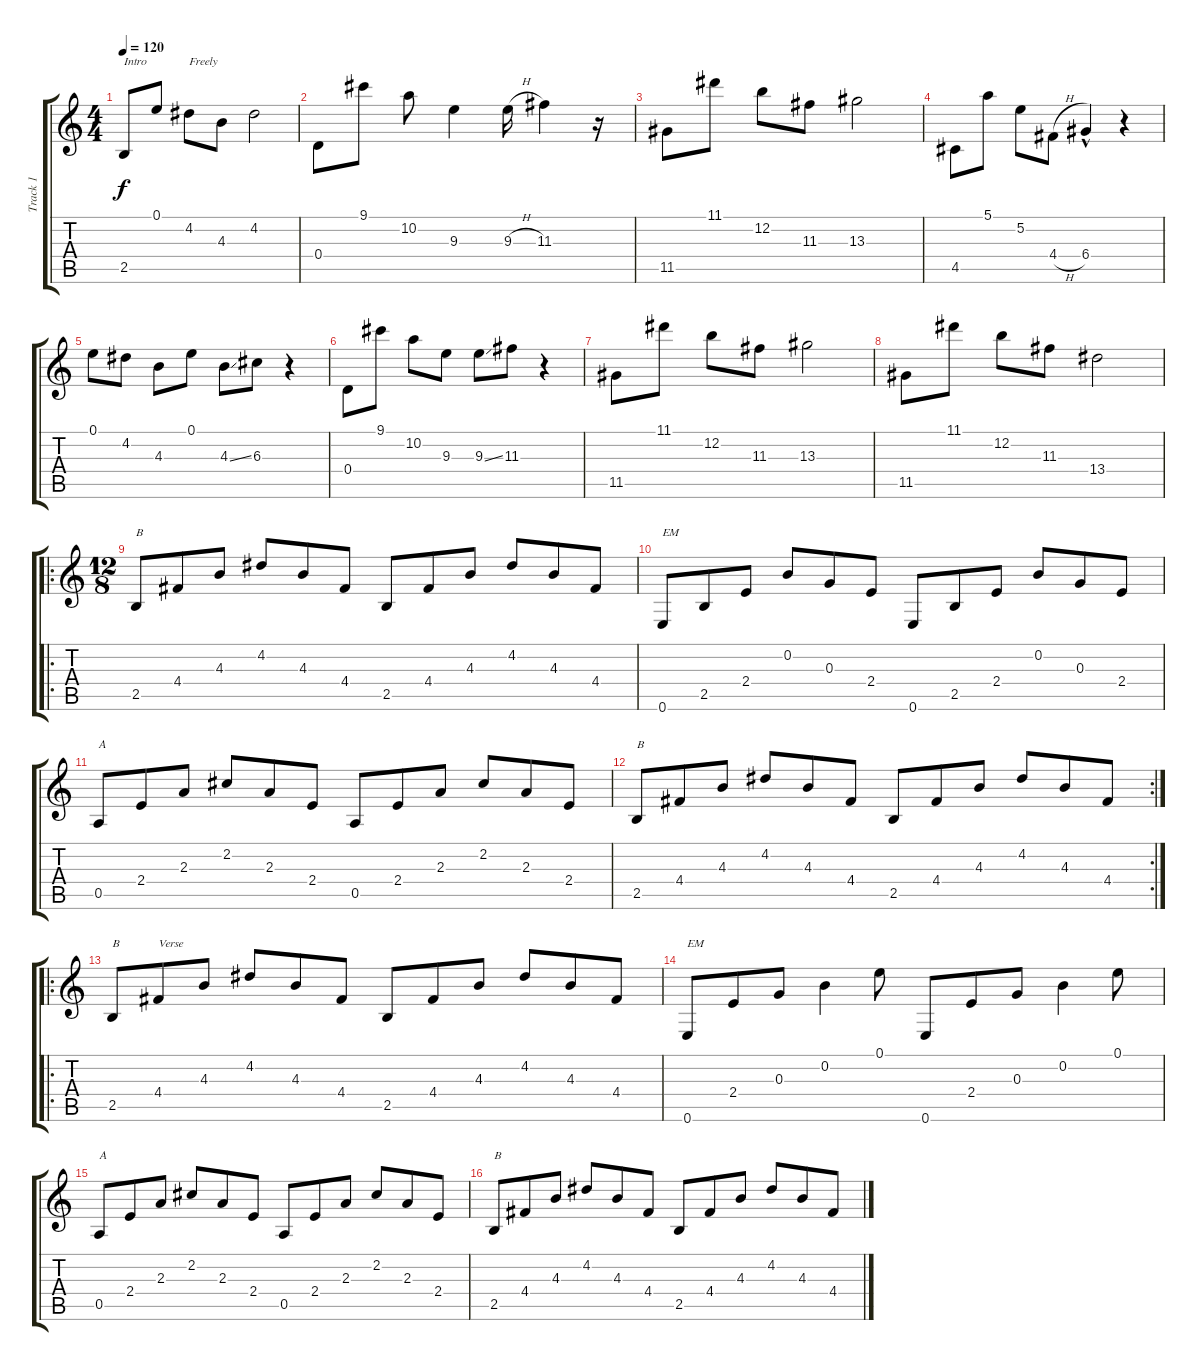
\track ("Track 1" "Track 1") {instrument acousticguitarnylon}
\staff {score tabs}
\tuning (E4 B3 G3 D3 A2 E2) {hide}
\ts (4 4)
\tempo 120
\clef g2
\ks c
2.5.8{txt "Intro" dy f instrument acousticguitarnylon} 0.1.8 4.2.8{txt "Freely"} 4.3.8 4.2.2 |
0.4.8 9.1.8 10.2.8 9.3.4 9.3{h}.16 11.3.4 r.16 |
11.5.8 11.1.8 12.2.8 11.3.8 13.3.2 |
4.5.8 5.1.8 5.2.8 4.4{h}.8 6.4{hac}.4 r.4 |
0.1.8 4.2.8 4.3.8 0.1.8 4.3{ss}.8 6.3.8 r.4 |
0.4.8 9.1.8 10.2.8 9.3.8 9.3{ss}.8 11.3.8 r.4 |
11.5.8 11.1.8 12.2.8 11.3.8 13.3.2 |
11.5.8 11.1.8 12.2.8 11.3.8 13.4.2 |
\ro
\ts (12 8)
2.5.8{txt "B"} 4.4.8 4.3.8 4.2.8 4.3.8 4.4.8 2.5.8 4.4.8 4.3.8 4.2.8 4.3.8 4.4.8 |
0.6.8{txt "EM"} 2.5.8 2.4.8 0.2.8 0.3.8 2.4.8 0.6.8 2.5.8 2.4.8 0.2.8 0.3.8 2.4.8 |
0.5.8{txt "A"} 2.4.8 2.3.8 2.2.8 2.3.8 2.4.8 0.5.8 2.4.8 2.3.8 2.2.8 2.3.8 2.4.8 |
\rc 2
2.5.8{txt "B"} 4.4.8 4.3.8 4.2.8 4.3.8 4.4.8 2.5.8 4.4.8 4.3.8 4.2.8 4.3.8 4.4.8 |
\ro
2.5.8{txt "B"} 4.4.8{txt "Verse"} 4.3.8 4.2.8 4.3.8 4.4.8 2.5.8 4.4.8 4.3.8 4.2.8 4.3.8 4.4.8 |
0.6.8{txt "EM"} 2.4.8 0.3.8 0.2.4 0.1.8 0.6.8 2.4.8 0.3.8 0.2.4 0.1.8 |
0.5.8{txt "A"} 2.4.8 2.3.8 2.2.8 2.3.8 2.4.8 0.5.8 2.4.8 2.3.8 2.2.8 2.3.8 2.4.8 |
2.5.8{txt "B"} 4.4.8 4.3.8 4.2.8 4.3.8 4.4.8 2.5.8 4.4.8 4.3.8 4.2.8 4.3.8 4.4.8
